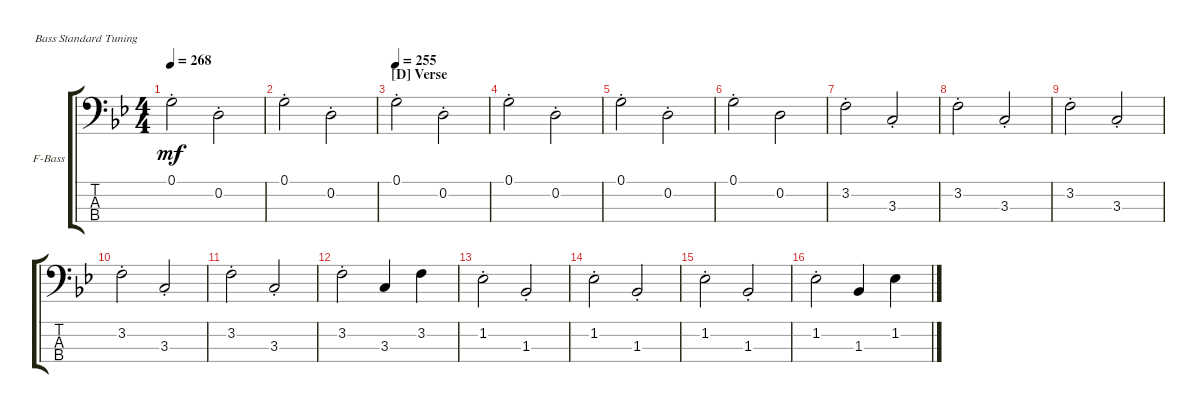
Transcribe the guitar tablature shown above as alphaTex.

\defaultSystemsLayout 4
\bracketExtendMode groupsimilarinstruments
\firstSystemTrackNameOrientation horizontal
\otherSystemsTrackNameOrientation horizontal
\track ("Fretless Bass" "F-Bass") {instrument fretlessbass}
\staff {score tabs}
\tuning (G2 D2 A1 E1)
\ts (4 4)
\tempo 268
\clef f4
\ks gminor
0.1{st}.2{dy mf} 0.2{st}.2 |
0.1{st}.2 0.2{st}.2 |
\section ("D" "Verse")
\tempo 255
0.1{st}.2 0.2{st}.2 |
0.1{st}.2 0.2{st}.2 |
0.1{st}.2 0.2{st}.2 |
0.1{st}.2 0.2.2 |
3.2{st}.2 3.3{st}.2 |
3.2{st}.2 3.3{st}.2 |
3.2{st}.2 3.3{st}.2 |
3.2{st}.2 3.3{st}.2 |
3.2{st}.2 3.3{st}.2 |
3.2{st}.2 3.3.4 3.2.4 |
1.2{st}.2 1.3{st}.2 |
1.2{st}.2 1.3{st}.2 |
1.2{st}.2 1.3{st}.2 |
1.2{st}.2 1.3.4 1.2.4
